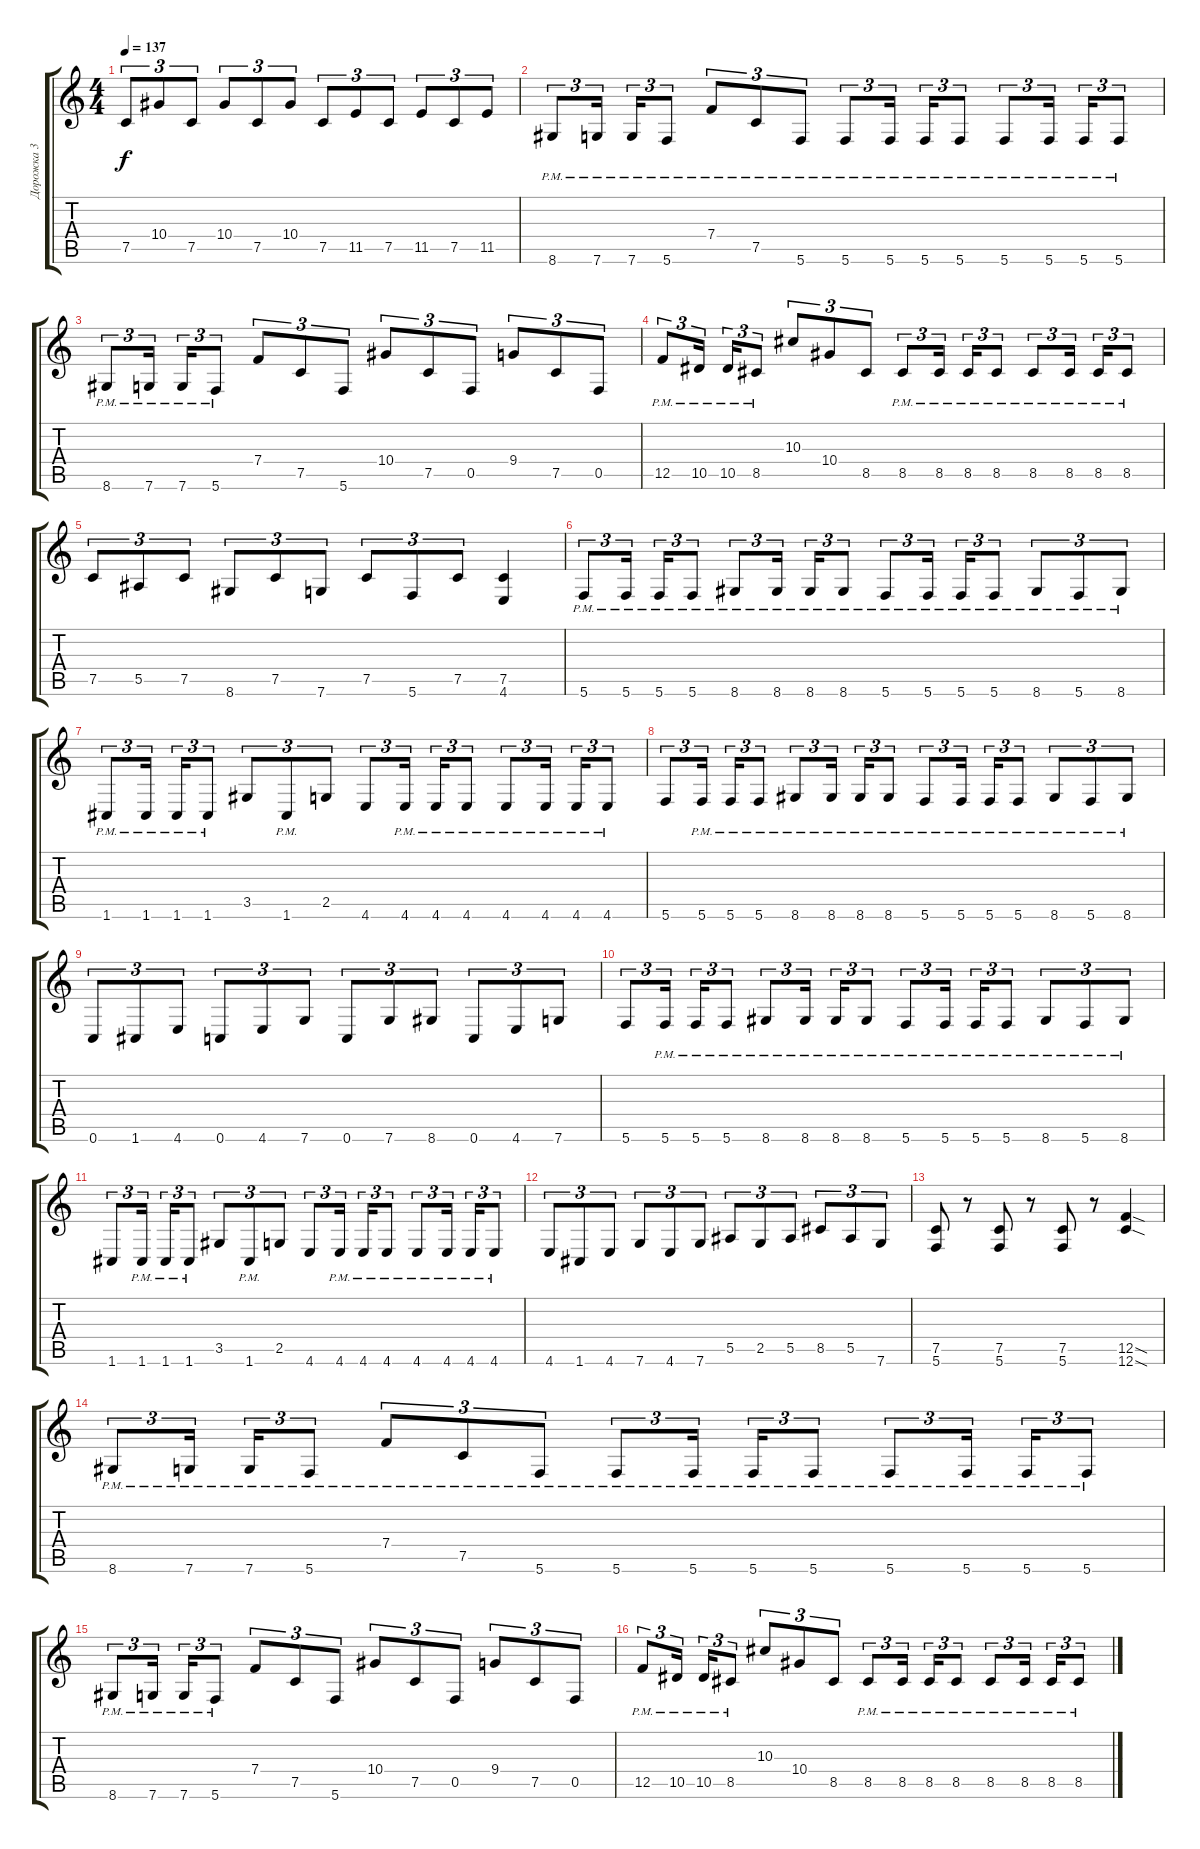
\track ("Дорожка 3" "Дорожка 3") {instrument distortionguitar}
\staff {score tabs}
\tuning (C4 G3 Eb3 Bb2 F2 C2) {hide}
\ts (4 4)
\tempo 137
\clef g2
\ks c
7.5.8{tu (3 2) dy f} 10.4.8{tu (3 2)} 7.5.8{tu (3 2)} 10.4.8{tu (3 2)} 7.5.8{tu (3 2)} 10.4.8{tu (3 2)} 7.5.8{tu (3 2)} 11.5.8{tu (3 2)} 7.5.8{tu (3 2)} 11.5.8{tu (3 2)} 7.5.8{tu (3 2)} 11.5.8{tu (3 2)} |
8.6{pm}.8{tu (3 2)} 7.6{pm}.16{tu (3 2) beam splitsecondary} 7.6{pm}.16{tu (3 2)} 5.6{pm}.8{tu (3 2)} 7.4{pm}.8{tu (3 2)} 7.5{pm}.8{tu (3 2)} 5.6{pm}.8{tu (3 2)} 5.6{pm}.8{tu (3 2)} 5.6{pm}.16{tu (3 2) beam splitsecondary} 5.6{pm}.16{tu (3 2)} 5.6{pm}.8{tu (3 2)} 5.6{pm}.8{tu (3 2)} 5.6{pm}.16{tu (3 2) beam splitsecondary} 5.6{pm}.16{tu (3 2)} 5.6{pm}.8{tu (3 2)} |
8.6{pm}.8{tu (3 2)} 7.6{pm}.16{tu (3 2) beam splitsecondary} 7.6{pm}.16{tu (3 2)} 5.6{pm}.8{tu (3 2)} 7.4.8{tu (3 2)} 7.5.8{tu (3 2)} 5.6.8{tu (3 2)} 10.4.8{tu (3 2)} 7.5.8{tu (3 2)} 0.5.8{tu (3 2)} 9.4.8{tu (3 2)} 7.5.8{tu (3 2)} 0.5.8{tu (3 2)} |
12.5{pm}.8{tu (3 2)} 10.5{pm}.16{tu (3 2) beam splitsecondary} 10.5{pm}.16{tu (3 2)} 8.5{pm}.8{tu (3 2)} 10.3.8{tu (3 2)} 10.4.8{tu (3 2)} 8.5.8{tu (3 2)} 8.5{pm}.8{tu (3 2)} 8.5{pm}.16{tu (3 2) beam splitsecondary} 8.5{pm}.16{tu (3 2)} 8.5{pm}.8{tu (3 2)} 8.5{pm}.8{tu (3 2)} 8.5{pm}.16{tu (3 2) beam splitsecondary} 8.5{pm}.16{tu (3 2)} 8.5{pm}.8{tu (3 2)} |
7.5.8{tu (3 2)} 5.5.8{tu (3 2)} 7.5.8{tu (3 2)} 8.6.8{tu (3 2)} 7.5.8{tu (3 2)} 7.6.8{tu (3 2)} 7.5.8{tu (3 2)} 5.6.8{tu (3 2)} 7.5.8{tu (3 2)} (7.5 4.6).4 |
5.6{pm}.8{tu (3 2)} 5.6{pm}.16{tu (3 2) beam splitsecondary} 5.6{pm}.16{tu (3 2)} 5.6{pm}.8{tu (3 2)} 8.6{pm}.8{tu (3 2)} 8.6{pm}.16{tu (3 2) beam splitsecondary} 8.6{pm}.16{tu (3 2)} 8.6{pm}.8{tu (3 2)} 5.6{pm}.8{tu (3 2)} 5.6{pm}.16{tu (3 2) beam splitsecondary} 5.6{pm}.16{tu (3 2)} 5.6{pm}.8{tu (3 2)} 8.6{pm}.8{tu (3 2)} 5.6{pm}.8{tu (3 2)} 8.6{pm}.8{tu (3 2)} |
1.6{pm}.8{tu (3 2)} 1.6{pm}.16{tu (3 2) beam splitsecondary} 1.6{pm}.16{tu (3 2)} 1.6{pm}.8{tu (3 2)} 3.5.8{tu (3 2)} 1.6{pm}.8{tu (3 2)} 2.5.8{tu (3 2)} 4.6.8{tu (3 2)} 4.6{pm}.16{tu (3 2) beam splitsecondary} 4.6{pm}.16{tu (3 2)} 4.6{pm}.8{tu (3 2)} 4.6{pm}.8{tu (3 2)} 4.6{pm}.16{tu (3 2) beam splitsecondary} 4.6{pm}.16{tu (3 2)} 4.6{pm}.8{tu (3 2)} |
5.6.8{tu (3 2)} 5.6{pm}.16{tu (3 2) beam splitsecondary} 5.6{pm}.16{tu (3 2)} 5.6{pm}.8{tu (3 2)} 8.6{pm}.8{tu (3 2)} 8.6{pm}.16{tu (3 2) beam splitsecondary} 8.6{pm}.16{tu (3 2)} 8.6{pm}.8{tu (3 2)} 5.6{pm}.8{tu (3 2)} 5.6{pm}.16{tu (3 2) beam splitsecondary} 5.6{pm}.16{tu (3 2)} 5.6{pm}.8{tu (3 2)} 8.6{pm}.8{tu (3 2)} 5.6{pm}.8{tu (3 2)} 8.6{pm}.8{tu (3 2)} |
0.6.8{tu (3 2)} 1.6.8{tu (3 2)} 4.6.8{tu (3 2)} 0.6.8{tu (3 2)} 4.6.8{tu (3 2)} 7.6.8{tu (3 2)} 0.6.8{tu (3 2)} 7.6.8{tu (3 2)} 8.6.8{tu (3 2)} 0.6.8{tu (3 2)} 4.6.8{tu (3 2)} 7.6.8{tu (3 2)} |
5.6.8{tu (3 2)} 5.6{pm}.16{tu (3 2) beam splitsecondary} 5.6{pm}.16{tu (3 2)} 5.6{pm}.8{tu (3 2)} 8.6{pm}.8{tu (3 2)} 8.6{pm}.16{tu (3 2) beam splitsecondary} 8.6{pm}.16{tu (3 2)} 8.6{pm}.8{tu (3 2)} 5.6{pm}.8{tu (3 2)} 5.6{pm}.16{tu (3 2) beam splitsecondary} 5.6{pm}.16{tu (3 2)} 5.6{pm}.8{tu (3 2)} 8.6{pm}.8{tu (3 2)} 5.6{pm}.8{tu (3 2)} 8.6{pm}.8{tu (3 2)} |
1.6.8{tu (3 2)} 1.6{pm}.16{tu (3 2) beam splitsecondary} 1.6{pm}.16{tu (3 2)} 1.6{pm}.8{tu (3 2)} 3.5.8{tu (3 2)} 1.6{pm}.8{tu (3 2)} 2.5.8{tu (3 2)} 4.6.8{tu (3 2)} 4.6{pm}.16{tu (3 2) beam splitsecondary} 4.6{pm}.16{tu (3 2)} 4.6{pm}.8{tu (3 2)} 4.6{pm}.8{tu (3 2)} 4.6{pm}.16{tu (3 2) beam splitsecondary} 4.6{pm}.16{tu (3 2)} 4.6{pm}.8{tu (3 2)} |
4.6.8{tu (3 2)} 1.6.8{tu (3 2)} 4.6.8{tu (3 2)} 7.6.8{tu (3 2)} 4.6.8{tu (3 2)} 7.6.8{tu (3 2)} 5.5.8{tu (3 2)} 2.5.8{tu (3 2)} 5.5.8{tu (3 2)} 8.5.8{tu (3 2)} 5.5.8{tu (3 2)} 7.6.8{tu (3 2)} |
(7.5 5.6).8 r.8 (7.5 5.6).8 r.8 (7.5 5.6).8 r.8 (12.5{sod} 12.6{sod}).4 |
8.6{pm}.8{tu (3 2)} 7.6{pm}.16{tu (3 2) beam splitsecondary} 7.6{pm}.16{tu (3 2)} 5.6{pm}.8{tu (3 2)} 7.4{pm}.8{tu (3 2)} 7.5{pm}.8{tu (3 2)} 5.6{pm}.8{tu (3 2)} 5.6{pm}.8{tu (3 2)} 5.6{pm}.16{tu (3 2) beam splitsecondary} 5.6{pm}.16{tu (3 2)} 5.6{pm}.8{tu (3 2)} 5.6{pm}.8{tu (3 2)} 5.6{pm}.16{tu (3 2) beam splitsecondary} 5.6{pm}.16{tu (3 2)} 5.6{pm}.8{tu (3 2)} |
8.6{pm}.8{tu (3 2)} 7.6{pm}.16{tu (3 2) beam splitsecondary} 7.6{pm}.16{tu (3 2)} 5.6{pm}.8{tu (3 2)} 7.4.8{tu (3 2)} 7.5.8{tu (3 2)} 5.6.8{tu (3 2)} 10.4.8{tu (3 2)} 7.5.8{tu (3 2)} 0.5.8{tu (3 2)} 9.4.8{tu (3 2)} 7.5.8{tu (3 2)} 0.5.8{tu (3 2)} |
12.5{pm}.8{tu (3 2)} 10.5{pm}.16{tu (3 2) beam splitsecondary} 10.5{pm}.16{tu (3 2)} 8.5{pm}.8{tu (3 2)} 10.3.8{tu (3 2)} 10.4.8{tu (3 2)} 8.5.8{tu (3 2)} 8.5{pm}.8{tu (3 2)} 8.5{pm}.16{tu (3 2) beam splitsecondary} 8.5{pm}.16{tu (3 2)} 8.5{pm}.8{tu (3 2)} 8.5{pm}.8{tu (3 2)} 8.5{pm}.16{tu (3 2) beam splitsecondary} 8.5{pm}.16{tu (3 2)} 8.5{pm}.8{tu (3 2)}
